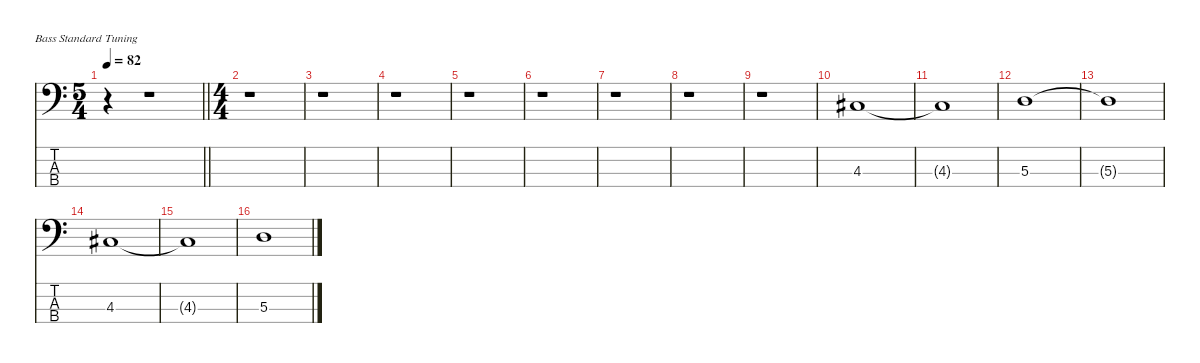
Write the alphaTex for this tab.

\defaultSystemsLayout 4
\hideDynamics
\bracketExtendMode nobrackets
\singleTrackTrackNamePolicy hidden
\multiTrackTrackNamePolicy hidden
\firstSystemTrackNameMode fullname
\firstSystemTrackNameOrientation horizontal
\otherSystemsTrackNameOrientation horizontal
\track ("Bass" "el.bs.") {instrument electricbassfinger}
\staff {score tabs}
\tuning (G2 D2 A1 E1)
\ts (5 4)
\beaming (8 4 2 2 2)
\tempo 82
\clef f4
\barLineRight lightlight
\ks c
r.4{dy f beam Down} r.1{beam Down} |
\ts (4 4)
\beaming (8 2 2 2 2)
r.1{beam Down} |
r.1{beam Down} |
r.1{beam Down} |
r.1{beam Down} |
r.1{beam Down} |
r.1{beam Down} |
r.1{beam Down} |
r.1{beam Down} |
4.3{acc #}.1{dy mf beam Up} |
4.3{t acc #}.1{beam Up} |
5.3.1{beam Down} |
5.3{t}.1{beam Down} |
4.3{acc #}.1{beam Up} |
4.3{t acc #}.1{beam Up} |
5.3.1{beam Down}
